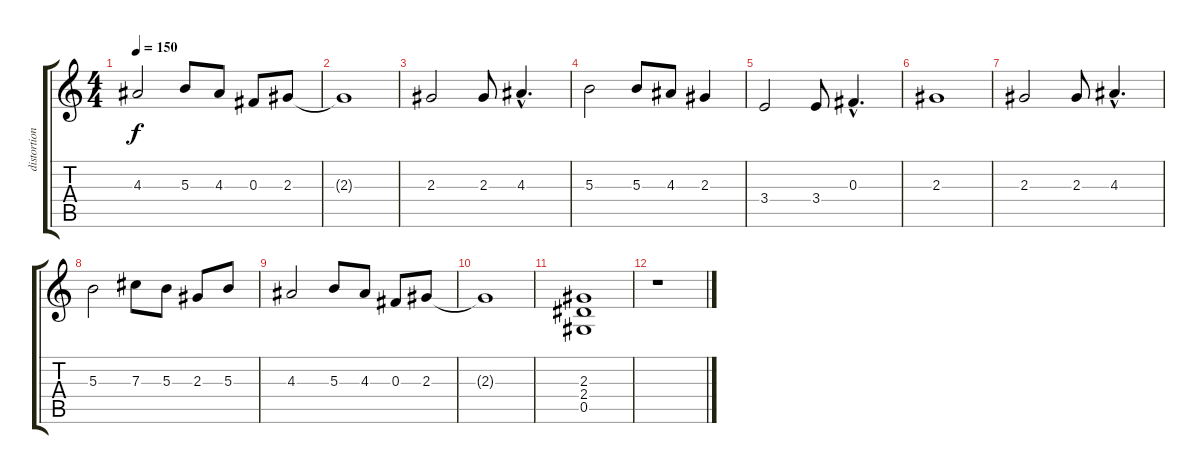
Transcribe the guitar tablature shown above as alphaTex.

\track ("distortion guitar 2" "distortion") {instrument distortionguitar}
\staff {score tabs}
\tuning (Eb4 Bb3 Gb3 Db3 Ab2 Eb2) {hide}
\ts (4 4)
\tempo 150
\clef g2
\ks c
4.3.2{dy f} 5.3.8 4.3.8 0.3.8 2.3.8 |
2.3{t}.1 |
2.3.2 2.3.8 4.3{hac}.4{d} |
5.3.2 5.3.8 4.3.8 2.3.4 |
3.4.2 3.4.8 0.3{hac}.4{d} |
2.3.1 |
2.3.2 2.3.8 4.3{hac}.4{d} |
5.3.2 7.3.8 5.3.8 2.3.8 5.3.8 |
4.3.2 5.3.8 4.3.8 0.3.8 2.3.8 |
2.3{t}.1 |
(2.3 2.4 0.5).1 |
r.1
